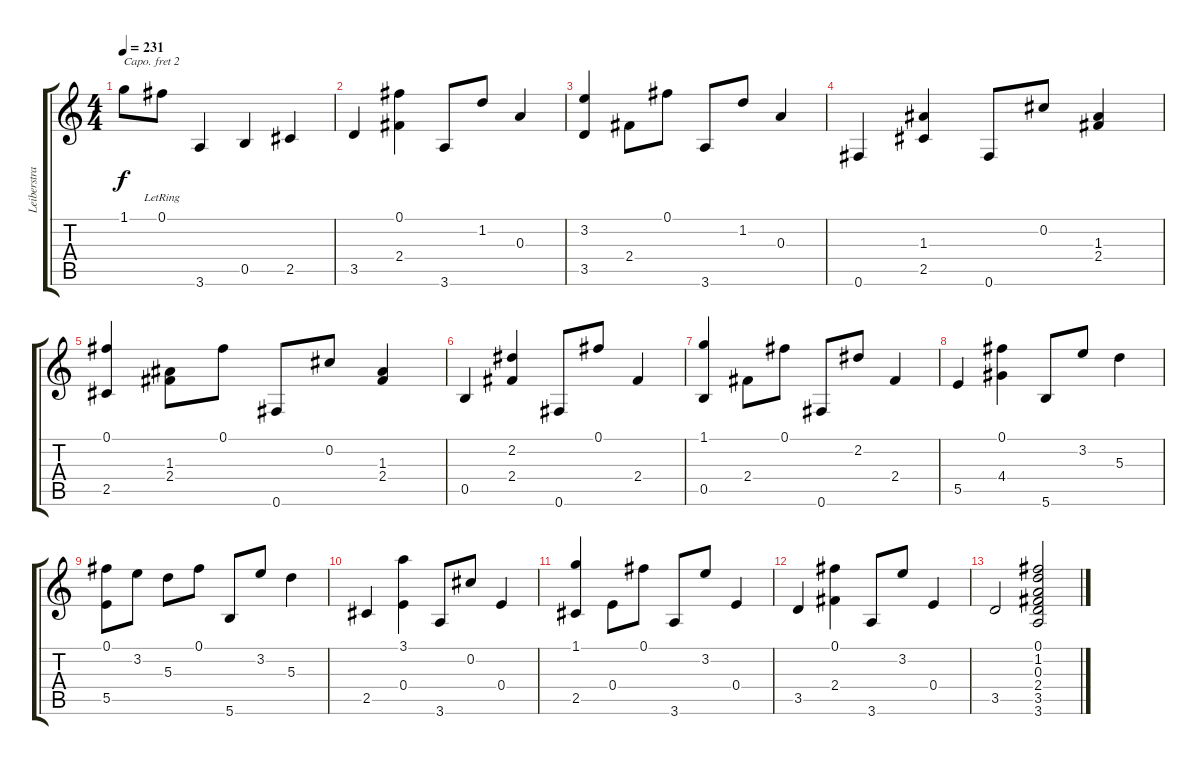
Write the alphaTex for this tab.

\track ("Leiberstraum" "Leiberstra") {instrument acousticguitarnylon}
\staff {score tabs}
\capo 2
\tuning (E4 B3 G3 D3 A2 E2) {hide}
\ts (4 4)
\tempo 231
\clef g2
\ks c
1.1.8{dy f} 0.1{lr}.8 3.6.4 0.5.4 2.5.4 |
3.5.4 (0.1 2.4).4 3.6.8 1.2.8 0.3.4 |
(3.2 3.5).4 2.4.8 0.1.8 3.6.8 1.2.8 0.3.4 |
0.6.4 (1.3 2.5).4 0.6.8 0.2.8 (1.3 2.4).4 |
(0.1 2.5).4 (1.3 2.4).8 0.1.8 0.6.8 0.2.8 (1.3 2.4).4 |
0.5.4 (2.2 2.4).4 0.6.8 0.1.8 2.4.4 |
(1.1 0.5).4 2.4.8 0.1.8 0.6.8 2.2.8 2.4.4 |
5.5.4 (0.1 4.4).4 5.6.8 3.2.8 5.3.4 |
(0.1 5.5).8 3.2.8 5.3.8 0.1.8 5.6.8 3.2.8 5.3.4 |
2.5.4 (3.1 0.4).4 3.6.8 0.2.8 0.4.4 |
(1.1 2.5).4 0.4.8 0.1.8 3.6.8 3.2.8 0.4.4 |
3.5.4 (0.1 2.4).4 3.6.8 3.2.8 0.4.4 |
3.5.2 (0.1 1.2 0.3 2.4 3.5 3.6).2
